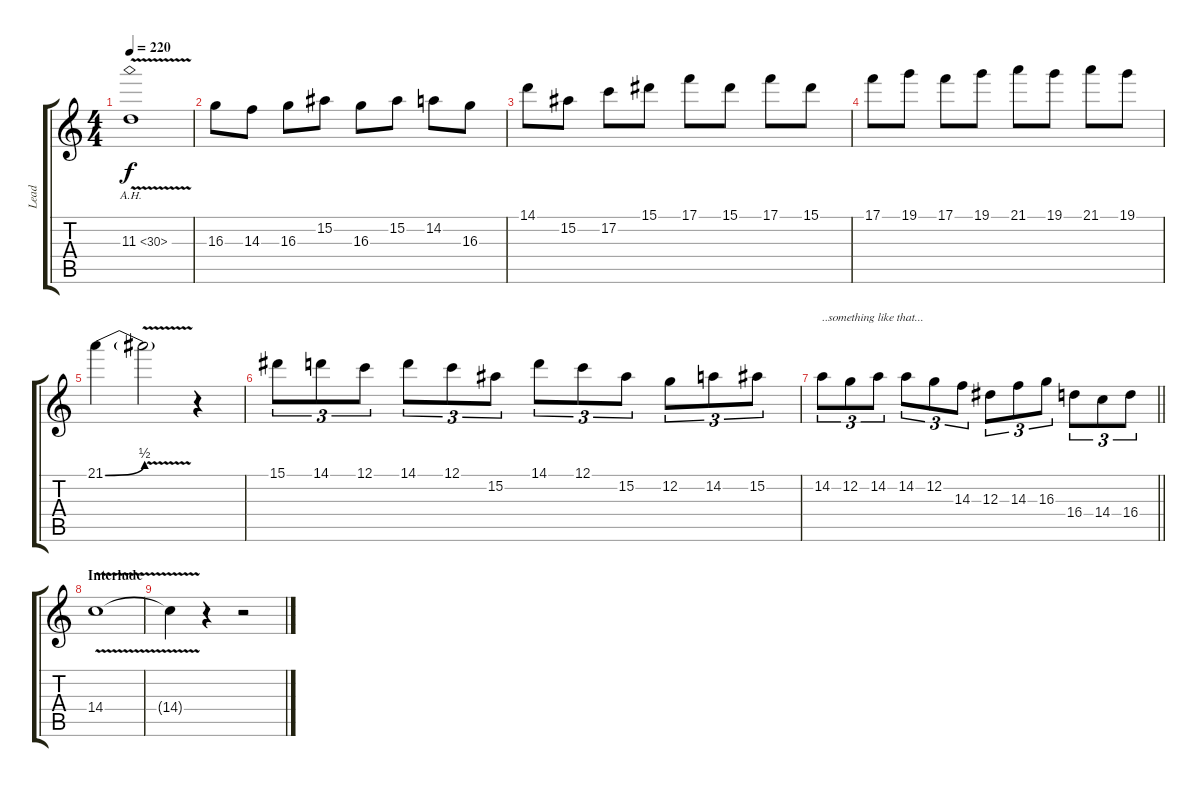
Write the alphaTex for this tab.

\track ("Lead" "Lead") {instrument overdrivenguitar}
\staff {score tabs}
\tuning (C4 G3 Eb3 Bb2 F2 C2) {hide}
\ts (4 4)
\tempo 220
\clef g2
\ks c
11.3{ah 19 v}.1{dy f} |
16.3.8 14.3.8 16.3.8 15.2.8 16.3.8 15.2.8 14.2.8 16.3.8 |
14.1.8 15.2.8 17.2.8 15.1.8 17.1.8 15.1.8 17.1.8 15.1.8 |
17.1.8 19.1.8 17.1.8 19.1.8 21.1.8 19.1.8 21.1.8 19.1.8 |
21.1{be (bend 0 0 60 2)}.4 21.1{v t}.2 r.4 |
15.1.8{tu (3 2)} 14.1.8{tu (3 2)} 12.1.8{tu (3 2)} 14.1.8{tu (3 2)} 12.1.8{tu (3 2)} 15.2.8{tu (3 2)} 14.1.8{tu (3 2)} 12.1.8{tu (3 2)} 15.2.8{tu (3 2)} 12.2.8{tu (3 2)} 14.2.8{tu (3 2)} 15.2.8{tu (3 2)} |
\barLineRight lightlight
14.2.8{tu (3 2) txt "..something like that..."} 12.2.8{tu (3 2)} 14.2.8{tu (3 2)} 14.2.8{tu (3 2)} 12.2.8{tu (3 2)} 14.3.8{tu (3 2)} 12.3.8{tu (3 2)} 14.3.8{tu (3 2)} 16.3.8{tu (3 2)} 16.4.8{tu (3 2)} 14.4.8{tu (3 2)} 16.4.8{tu (3 2)} |
\section ("" "Interlude")
14.4{v}.1 |
14.4{t}.4 r.4 r.2
